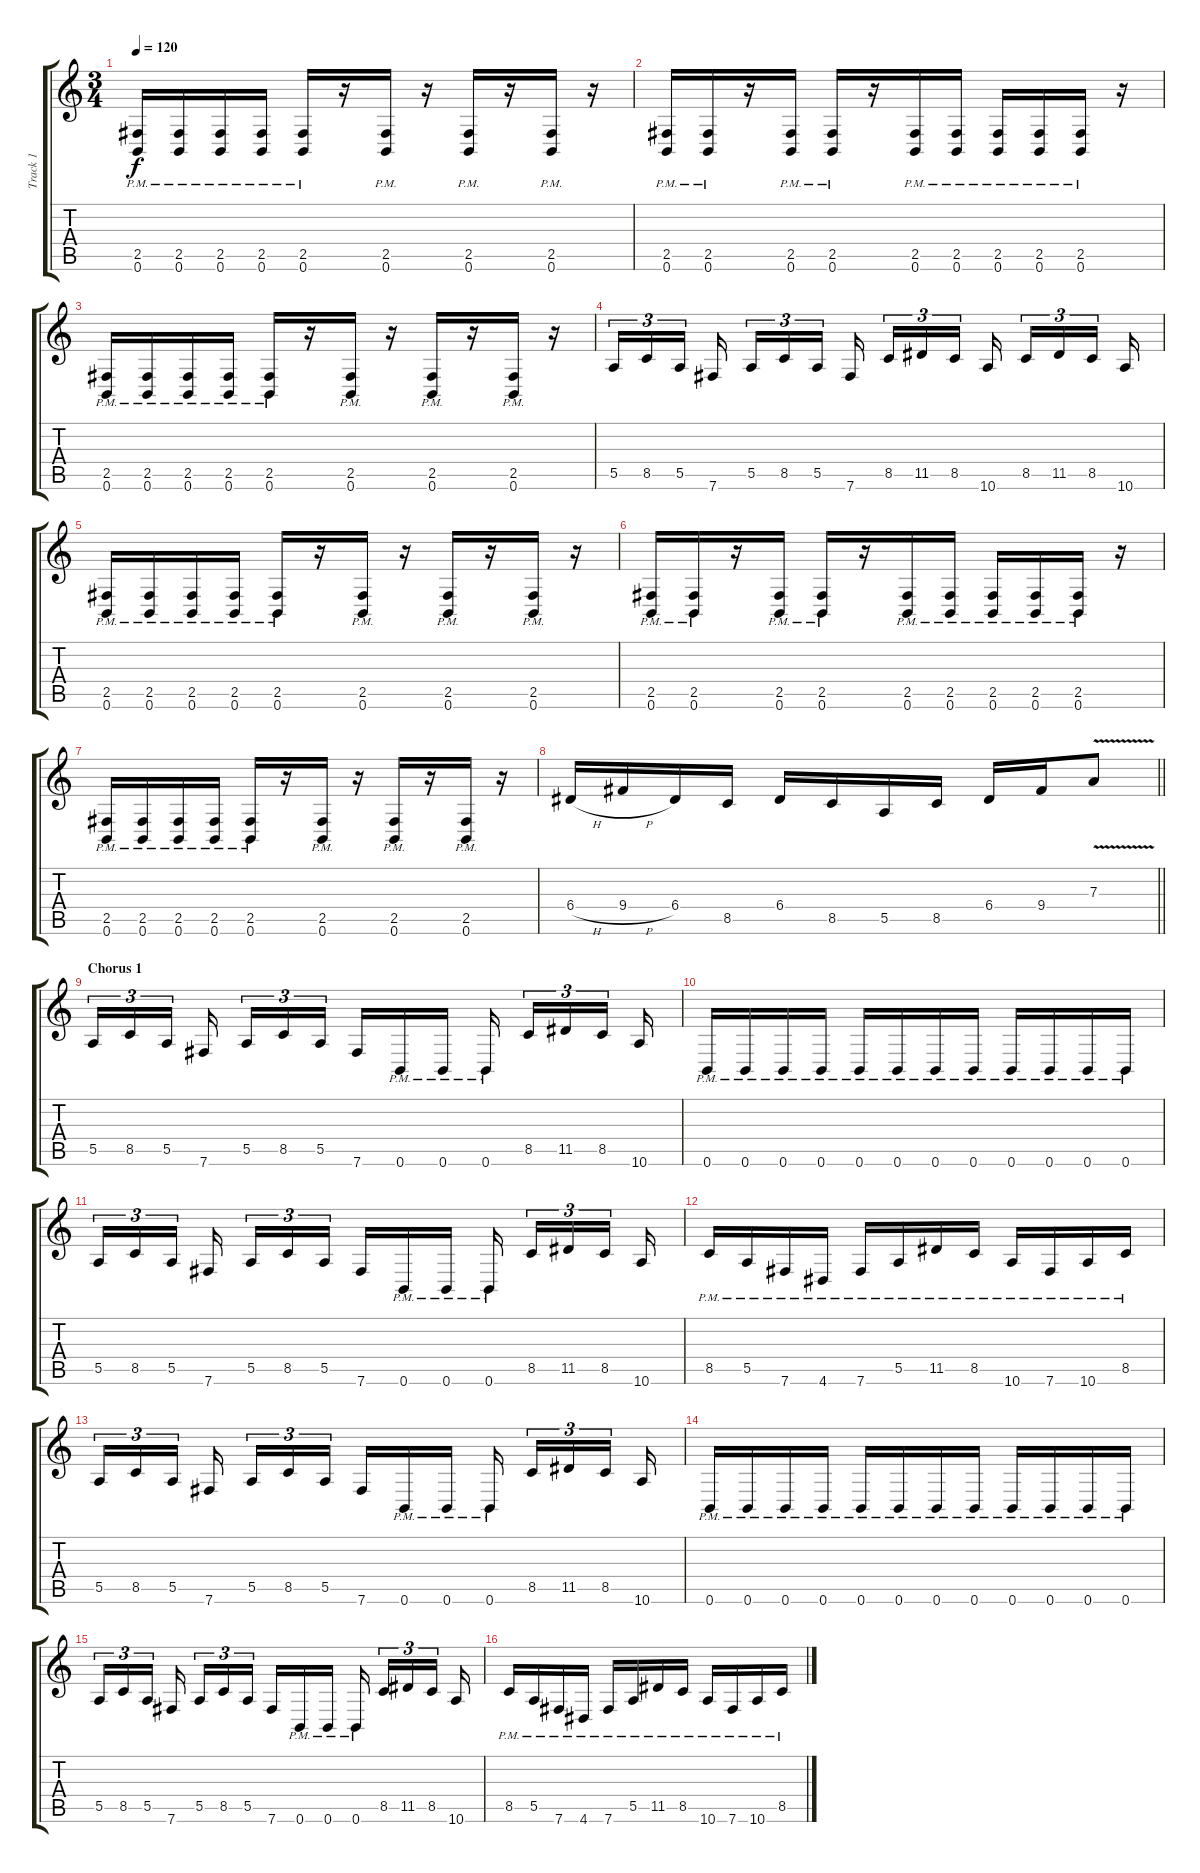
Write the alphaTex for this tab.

\track ("Track 1" "Track 1") {instrument distortionguitar}
\staff {score tabs}
\tuning (B3 Gb3 D3 A2 E2 B1) {hide}
\ts (3 4)
\tempo 120
\clef g2
\ks c
(2.5{pm} 0.6{pm}).16{dy f} (2.5{pm} 0.6{pm}).16 (2.5{pm} 0.6{pm}).16 (2.5{pm} 0.6{pm}).16 (2.5{pm} 0.6{pm}).16 r.16 (2.5{pm} 0.6{pm}).16 r.16 (2.5{pm} 0.6{pm}).16 r.16 (2.5{pm} 0.6{pm}).16 r.16 |
(2.5{pm} 0.6{pm}).16 (2.5{pm} 0.6{pm}).16 r.16 (2.5{pm} 0.6{pm}).16 (2.5{pm} 0.6{pm}).16 r.16 (2.5{pm} 0.6{pm}).16 (2.5{pm} 0.6{pm}).16 (2.5{pm} 0.6{pm}).16 (2.5{pm} 0.6{pm}).16 (2.5{pm} 0.6{pm}).16 r.16 |
(2.5{pm} 0.6{pm}).16 (2.5{pm} 0.6{pm}).16 (2.5{pm} 0.6{pm}).16 (2.5{pm} 0.6{pm}).16 (2.5{pm} 0.6{pm}).16 r.16 (2.5{pm} 0.6{pm}).16 r.16 (2.5{pm} 0.6{pm}).16 r.16 (2.5{pm} 0.6{pm}).16 r.16 |
5.5.16{tu (3 2)} 8.5.16{tu (3 2)} 5.5.16{tu (3 2) beam splitsecondary} 7.6.16{beam splitsecondary} 5.5.16{tu (3 2)} 8.5.16{tu (3 2)} 5.5.16{tu (3 2) beam splitsecondary} 7.6.16{beam splitsecondary} 8.5.16{tu (3 2)} 11.5.16{tu (3 2)} 8.5.16{tu (3 2)} 10.6.16{beam splitsecondary} 8.5.16{tu (3 2)} 11.5.16{tu (3 2)} 8.5.16{tu (3 2) beam splitsecondary} 10.6.16 |
(2.5{pm} 0.6{pm}).16 (2.5{pm} 0.6{pm}).16 (2.5{pm} 0.6{pm}).16 (2.5{pm} 0.6{pm}).16 (2.5{pm} 0.6{pm}).16 r.16 (2.5{pm} 0.6{pm}).16 r.16 (2.5{pm} 0.6{pm}).16 r.16 (2.5{pm} 0.6{pm}).16 r.16 |
(2.5{pm} 0.6{pm}).16 (2.5{pm} 0.6{pm}).16 r.16 (2.5{pm} 0.6{pm}).16 (2.5{pm} 0.6{pm}).16 r.16 (2.5{pm} 0.6{pm}).16 (2.5{pm} 0.6{pm}).16 (2.5{pm} 0.6{pm}).16 (2.5{pm} 0.6{pm}).16 (2.5{pm} 0.6{pm}).16 r.16 |
(2.5{pm} 0.6{pm}).16 (2.5{pm} 0.6{pm}).16 (2.5{pm} 0.6{pm}).16 (2.5{pm} 0.6{pm}).16 (2.5{pm} 0.6{pm}).16 r.16 (2.5{pm} 0.6{pm}).16 r.16 (2.5{pm} 0.6{pm}).16 r.16 (2.5{pm} 0.6{pm}).16 r.16 |
\barLineRight lightlight
6.4{h}.16 9.4{h}.16 6.4.16 8.5.16 6.4.16 8.5.16 5.5.16 8.5.16 6.4.16 9.4.16 7.3{v}.8 |
\section ("" "Chorus 1")
5.5.16{tu (3 2)} 8.5.16{tu (3 2)} 5.5.16{tu (3 2) beam splitsecondary} 7.6.16{beam splitsecondary} 5.5.16{tu (3 2)} 8.5.16{tu (3 2)} 5.5.16{tu (3 2) beam splitsecondary} 7.6.16 0.6{pm}.16 0.6{pm}.16 0.6{pm}.16{beam splitsecondary} 8.5.16{tu (3 2)} 11.5.16{tu (3 2)} 8.5.16{tu (3 2) beam splitsecondary} 10.6.16 |
0.6{pm}.16 0.6{pm}.16 0.6{pm}.16 0.6{pm}.16 0.6{pm}.16 0.6{pm}.16 0.6{pm}.16 0.6{pm}.16 0.6{pm}.16 0.6{pm}.16 0.6{pm}.16 0.6{pm}.16 |
5.5.16{tu (3 2)} 8.5.16{tu (3 2)} 5.5.16{tu (3 2) beam splitsecondary} 7.6.16{beam splitsecondary} 5.5.16{tu (3 2)} 8.5.16{tu (3 2)} 5.5.16{tu (3 2) beam splitsecondary} 7.6.16 0.6{pm}.16 0.6{pm}.16 0.6{pm}.16{beam splitsecondary} 8.5.16{tu (3 2)} 11.5.16{tu (3 2)} 8.5.16{tu (3 2) beam splitsecondary} 10.6.16 |
8.5{pm}.16 5.5{pm}.16 7.6{pm}.16 4.6{pm}.16 7.6{pm}.16 5.5{pm}.16 11.5{pm}.16 8.5{pm}.16 10.6{pm}.16 7.6{pm}.16 10.6{pm}.16 8.5{pm}.16 |
5.5.16{tu (3 2)} 8.5.16{tu (3 2)} 5.5.16{tu (3 2) beam splitsecondary} 7.6.16{beam splitsecondary} 5.5.16{tu (3 2)} 8.5.16{tu (3 2)} 5.5.16{tu (3 2) beam splitsecondary} 7.6.16 0.6{pm}.16 0.6{pm}.16 0.6{pm}.16{beam splitsecondary} 8.5.16{tu (3 2)} 11.5.16{tu (3 2)} 8.5.16{tu (3 2) beam splitsecondary} 10.6.16 |
0.6{pm}.16 0.6{pm}.16 0.6{pm}.16 0.6{pm}.16 0.6{pm}.16 0.6{pm}.16 0.6{pm}.16 0.6{pm}.16 0.6{pm}.16 0.6{pm}.16 0.6{pm}.16 0.6{pm}.16 |
5.5.16{tu (3 2)} 8.5.16{tu (3 2)} 5.5.16{tu (3 2) beam splitsecondary} 7.6.16{beam splitsecondary} 5.5.16{tu (3 2)} 8.5.16{tu (3 2)} 5.5.16{tu (3 2) beam splitsecondary} 7.6.16 0.6{pm}.16 0.6{pm}.16 0.6{pm}.16{beam splitsecondary} 8.5.16{tu (3 2)} 11.5.16{tu (3 2)} 8.5.16{tu (3 2) beam splitsecondary} 10.6.16 |
8.5{pm}.16 5.5{pm}.16 7.6{pm}.16 4.6{pm}.16 7.6{pm}.16 5.5{pm}.16 11.5{pm}.16 8.5{pm}.16 10.6{pm}.16 7.6{pm}.16 10.6{pm}.16 8.5{pm}.16
